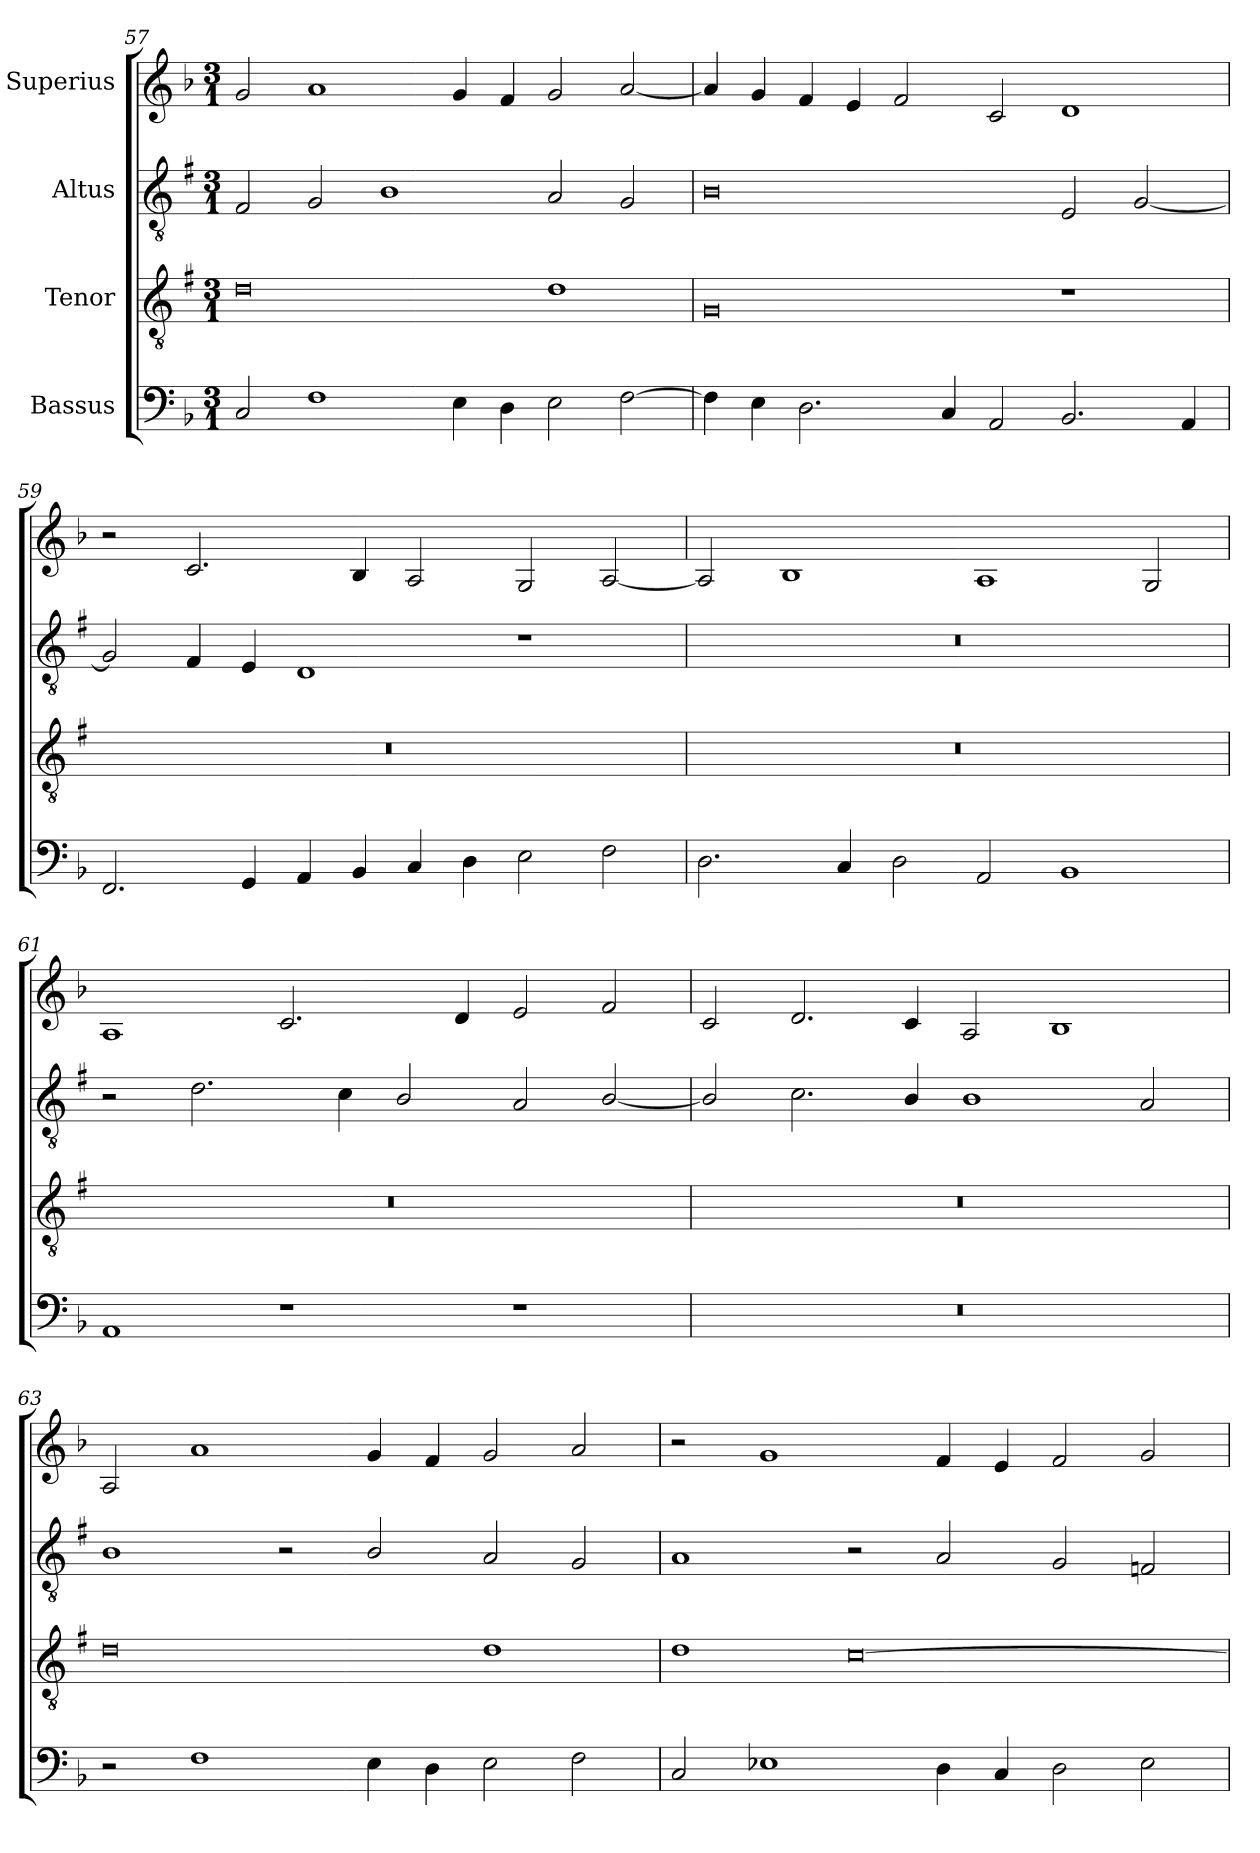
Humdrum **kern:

**kern	**kern	**kern	**kern
*part4	*part3	*part2	*part1
*staff4	*staff3	*staff2	*staff1
*I"Bassus	*I"Tenor	*I"Altus	*I"Superius
*clefF4	*clefGv2	*clefGv2	*clefG2
*	*ITrd1c2	*ITrd1c2	*
*k[b-]	*k[b-]	*k[b-]	*k[b-]
*F:	*F:	*F:	*F:
*M3/1	*M3/1	*M3/1	*M3/1
=57	=57	=57	=57
2C/	0c	2E/	2g/
1F	.	2F/	1a
.	.	1A	.
4E\	.	.	4g/
4D\	.	.	4f/
2E\	1c	2G/	2g/
[2F\	.	2F/	[2a/
=58	=58	=58	=58
4F\]	0F	0A	4a/]
4E\	.	.	4g/
2.D\	.	.	4f/
.	.	.	4e/
.	.	.	2f/
4C/	.	.	.
2AA/	.	.	2c/
2.BB-/	1r	2D/	1d
.	.	[2F/	.
4AA/	.	.	.
=59	=59	=59	=59
2.FF/	0.r	2F/]	2r
.	.	4E/	2.c/
4GG/	.	4D/	.
4AA/	.	1C	.
4BB-/	.	.	4B-/
4C/	.	.	2A/
4D\	.	.	.
2E\	.	1r	2G/
2F\	.	.	[2A/
=60	=60	=60	=60
2.D\	0.r	0.r	2A/]
.	.	.	1B-
4C/	.	.	.
2D\	.	.	.
2AA/	.	.	1A
1BB-	.	.	.
.	.	.	2G/
!!LO:LB:g=z
=61	=61	=61	=61
1AA	0.r	2r	1A
.	.	2.c\	.
1r	.	.	2.c/
.	.	4B-\	.
.	.	2A/	.
.	.	.	4d/
1r	.	2G/	2e/
.	.	[2A/	2f/
=62	=62	=62	=62
0.r	0.r	2A/]	2c/
.	.	2.B-\	2.d/
.	.	4A/	4c/
.	.	1A	2A/
.	.	.	1B-
.	.	2G/	.
=63	=63	=63	=63
2r	0c	1A	2A/
1F	.	.	1a
.	.	2r	.
4E\	.	2A/	4g/
4D\	.	.	4f/
2E\	1c	2G/	2g/
2F\	.	2F/	2a/
=64	=64	=64	=64
2C/	1c	1G	2r
1E-X	.	.	1g
.	[0B-	2r	.
4D\	.	2G/	4f/
4C/	.	.	4e/
2D\	.	2F/	2f/
2E-i\	.	2E-X/	2g/
=	=	=	=
*-	*-	*-	*-
